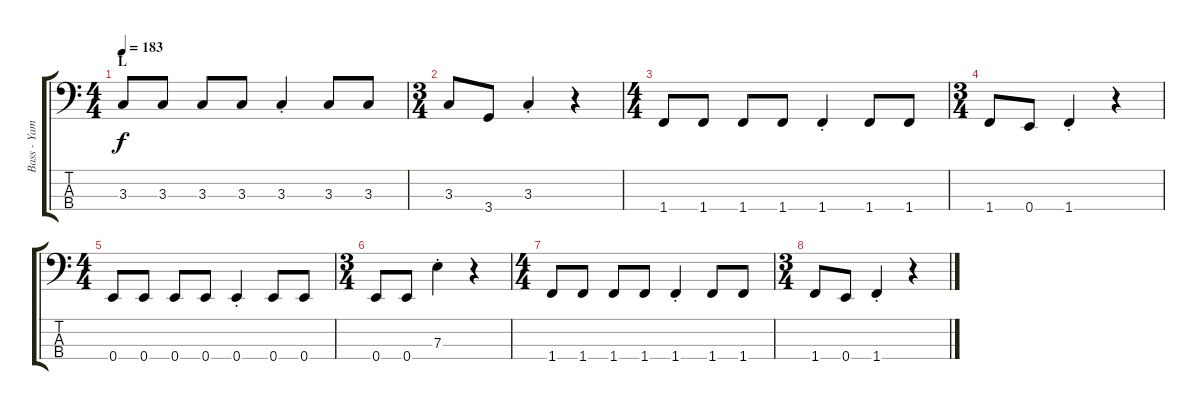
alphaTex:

\track ("Bass - Yamada" "Bass - Yam") {instrument electricbasspick}
\staff {score tabs}
\tuning (G2 D2 A1 E1) {hide}
\ts (4 4)
\section ("" "L")
\tempo 183
\clef f4
\ks c
3.3.8{dy f} 3.3.8 3.3.8 3.3.8 3.3{st}.4 3.3.8 3.3.8 |
\ts (3 4)
3.3.8 3.4.8 3.3{st}.4 r.4 |
\ts (4 4)
1.4.8 1.4.8 1.4.8 1.4.8 1.4{st}.4 1.4.8 1.4.8 |
\ts (3 4)
1.4.8 0.4.8 1.4{st}.4 r.4 |
\ts (4 4)
0.4.8 0.4.8 0.4.8 0.4.8 0.4{st}.4 0.4.8 0.4.8 |
\ts (3 4)
0.4.8 0.4.8 7.3{st}.4 r.4 |
\ts (4 4)
1.4.8 1.4.8 1.4.8 1.4.8 1.4{st}.4 1.4.8 1.4.8 |
\ts (3 4)
1.4.8 0.4.8 1.4{st}.4 r.4
